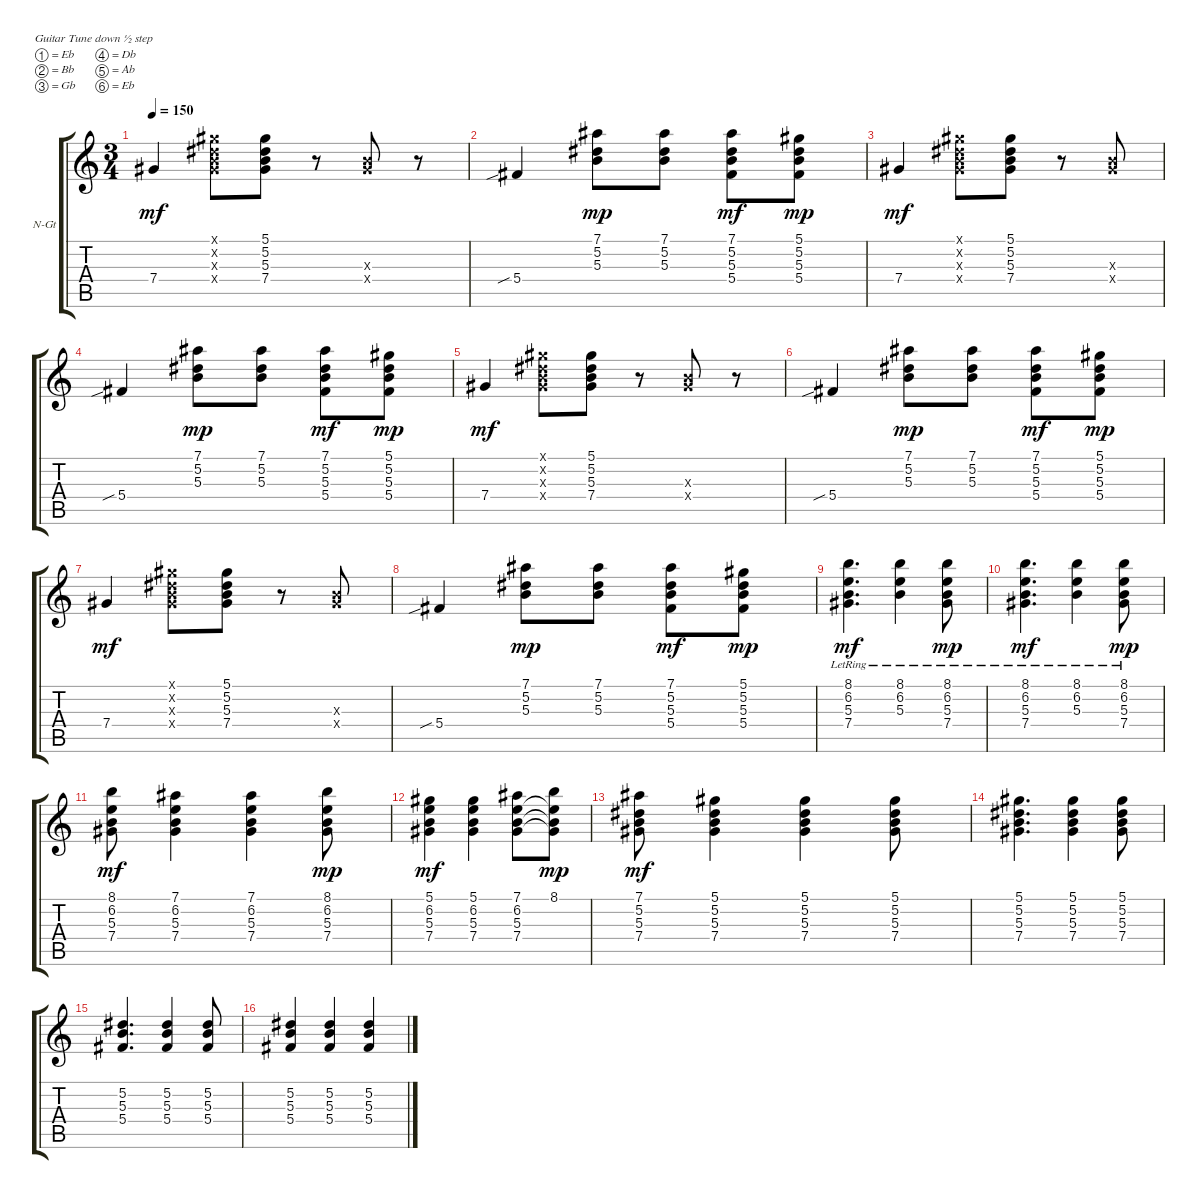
\bracketExtendMode groupsimilarinstruments
\firstSystemTrackNameOrientation horizontal
\otherSystemsTrackNameOrientation horizontal
\track ("Nylon Guitar" "N-Gt") {instrument acousticguitarnylon}
\staff {score tabs}
\tuning (Eb4 Bb3 Gb3 Db3 Ab2 Eb2)
\ts (3 4)
\tempo 150
\clef g2
\ks c
7.4.4{dy mf} (7.4{x} 5.3{x} 5.2{x} 5.1{x}).8 (7.4 5.3 5.2 5.1).8 r.8 (5.3{x} 7.4{x}).8 r.8 |
5.4{sib}.4 (5.3 5.2 7.1).8{dy mp} (5.3 5.2 7.1).8 (7.1 5.2 5.3 5.4).8{dy mf} (5.1 5.4 5.3 5.2).8{dy mp} |
7.4.4{dy mf} (7.4{x} 5.3{x} 5.2{x} 5.1{x}).8 (7.4 5.3 5.2 5.1).8 r.8 (5.3{x} 7.4{x}).8 |
5.4{sib}.4 (5.3 5.2 7.1).8{dy mp} (5.3 5.2 7.1).8 (7.1 5.2 5.3 5.4).8{dy mf} (5.1 5.4 5.3 5.2).8{dy mp} |
7.4.4{dy mf} (7.4{x} 5.3{x} 5.2{x} 5.1{x}).8 (7.4 5.3 5.2 5.1).8 r.8 (5.3{x} 7.4{x}).8 r.8 |
5.4{sib}.4 (5.3 5.2 7.1).8{dy mp} (5.3 5.2 7.1).8 (7.1 5.2 5.3 5.4).8{dy mf} (5.1 5.4 5.3 5.2).8{dy mp} |
7.4.4{dy mf} (7.4{x} 5.3{x} 5.2{x} 5.1{x}).8 (7.4 5.3 5.2 5.1).8 r.8 (5.3{x} 7.4{x}).8 |
5.4{sib}.4 (5.3 5.2 7.1).8{dy mp} (5.3 5.2 7.1).8 (7.1 5.2 5.3 5.4).8{dy mf} (5.1 5.4 5.3 5.2).8{dy mp} |
(7.4{lr} 5.3{lr} 6.2{lr} 8.1{lr}).4{d dy mf} (5.3{lr} 6.2{lr} 8.1{lr}).4 (7.4{lr} 5.3{lr} 6.2{lr} 8.1{lr}).8{dy mp} |
(7.4{lr} 5.3{lr} 6.2{lr} 8.1{lr}).4{d dy mf} (5.3{lr} 6.2{lr} 8.1{lr}).4 (7.4{lr} 5.3{lr} 6.2{lr} 8.1{lr}).8{dy mp} |
(7.4 5.3 6.2 8.1).8{dy mf} (7.4 5.3 6.2 7.1).4 (7.4 5.3 6.2 7.1).4 (7.4 5.3 6.2 8.1).8{dy mp} |
(7.4 5.3 6.2 5.1).4{dy mf} (7.4 5.3 6.2 5.1).4 (7.1 7.4 5.3 6.2).8 (8.1 6.2{t} 5.3{t} 7.4{t}).8{dy mp} |
(7.1 7.4 5.3 5.2).8{dy mf} (5.1 5.2 5.3 7.4).4 (7.4 5.3 5.2 5.1).4 (5.1 5.2 5.3 7.4).8 |
(7.4 5.3 5.2 5.1).4{d} (7.4 5.3 5.2 5.1).4 (7.4 5.3 5.2 5.1).8 |
(5.2 5.3 5.4).4{d} (5.4 5.3 5.2).4 (5.2 5.3 5.4).8 |
(5.4 5.3 5.2).4 (5.2 5.3 5.4).4 (5.4 5.3 5.2).4
